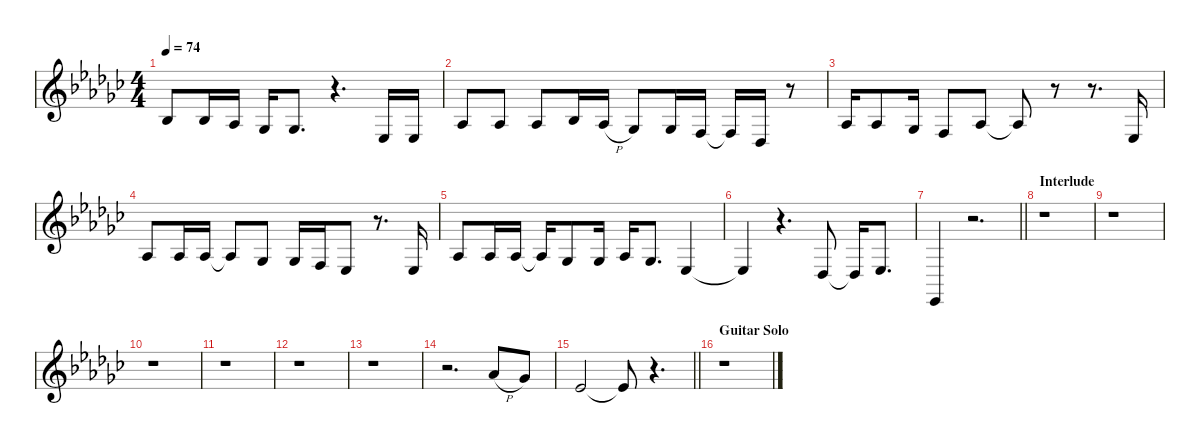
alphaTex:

\defaultSystemsLayout 4
\hideDynamics
\bracketExtendMode nobrackets
\singleTrackTrackNamePolicy hidden
\multiTrackTrackNamePolicy hidden
\firstSystemTrackNameMode fullname
\firstSystemTrackNameOrientation horizontal
\otherSystemsTrackNameOrientation horizontal
\track ("Vocals, Hetfield" "org.") {defaultSystemsLayout 4 instrument drawbarorgan}
\staff {score}
\tuning (Eb4 Bb3 Gb3 Db3 Ab2 Eb2)
\ts (4 4)
\tempo 74
\clef g2
\ks ebminor
0.2{acc b}.8{dy f beam Up} 0.2{acc b}.16{beam Up} 2.3{acc b}.16{beam Up} 0.3{acc b}.16{beam Up} 0.3{acc b}.8{d beam Up} r.4{d beam Up} 2.4{acc b}.16{beam Up} 2.4{acc b}.16{beam Up} |
2.3{acc b}.8{beam Up} 2.3{acc b}.8{beam Up} 2.3{acc b}.8{beam Up} 0.2{acc b}.16{beam Up} 2.3{h acc b}.16{beam Up} 0.3{acc b}.8{beam Up} 0.3{acc b}.16{beam Up} 4.4{acc forcenatural}.16{beam Up} 4.4{t acc forcenatural}.16{beam Up} 0.4{acc b}.16{beam Up} r.8{beam Up} |
2.3{acc b}.16{beam Up} 2.3{acc b}.8{beam Up} 0.3{acc b}.16{beam Up} 4.4{acc forcenatural}.8{beam Up} 2.3{acc b}.8{beam Up} 2.3{t acc b}.8{beam Up} r.8{beam Up} r.8{d beam Up} 2.4{acc b}.16{beam Up} |
2.3{acc b}.8{beam Up} 2.3{acc b}.16{beam Up} 2.3{acc b}.16{beam Up} 2.3{t acc b}.8{beam Up} 0.3{acc b}.8{beam Up} 0.3{acc b}.16{beam Up} 4.4{acc forcenatural}.16{beam Up} 2.4{acc b}.8{beam Up} r.8{d beam Up} 2.4{acc b}.16{beam Up} |
2.3{acc b}.8{beam Up} 2.3{acc b}.16{beam Up} 2.3{acc b}.16{beam Up} 2.3{t acc b}.16{beam Up} 0.3{acc b}.8{beam Up} 0.3{acc b}.16{beam Up} 2.3{acc b}.16{beam Up} 0.3{acc b}.8{d beam Up} 2.4{acc b}.4{beam Up} |
2.4{t acc b}.4{beam Up} r.4{d beam Up} 0.4{acc b}.8{beam Up} 0.4{t acc b}.16{beam Up} 2.4{acc b}.8{d beam Up} |
\barLineRight lightlight
0.6{acc b}.4{beam Up} r.2{d beam Up} |
\section ("" "Interlude")
r.1{beam Down} |
r.1{beam Down} |
r.1{beam Down} |
r.1{beam Down} |
r.1{beam Down} |
r.1{beam Down} |
r.2{d beam Down} 5.1{h acc b}.8{beam Up} 3.1{acc b}.8{beam Up} |
\barLineRight lightlight
0.1{acc b}.2{beam Up} 0.1{t acc b}.8{beam Up} r.4{d beam Up} |
\section ("" "Guitar Solo")
r.1{beam Down}
